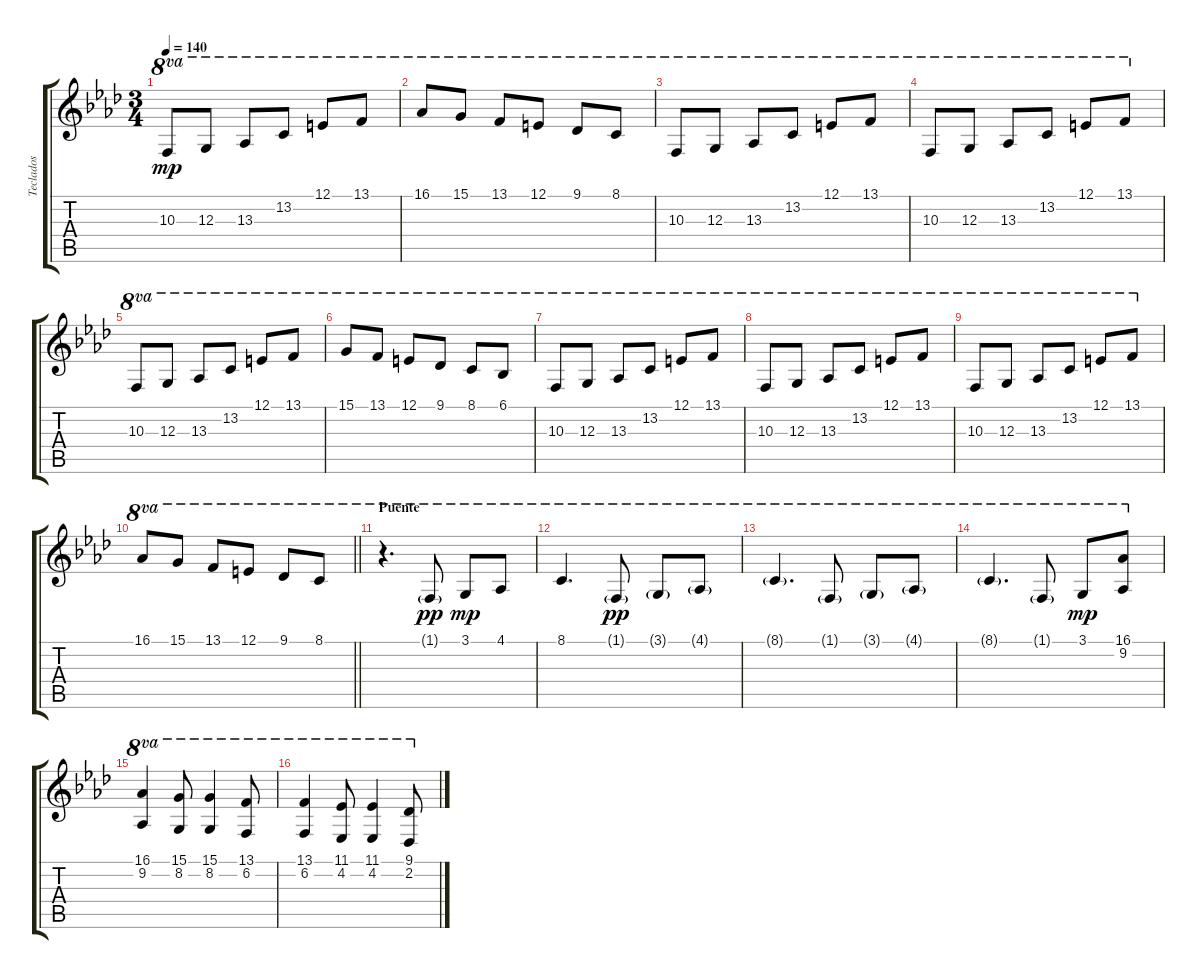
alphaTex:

\track ("Teclados" "Teclados") {instrument acousticgrandpiano bank 126}
\staff {score tabs}
\tuning (E4 B3 G3 D3 A2 E2) {hide}
\ts (3 4)
\tempo 140
\clef g2
\ks fminor
10.3.8{ot 8va dy mp} 12.3.8{ot 8va} 13.3.8{ot 8va} 13.2.8{ot 8va} 12.1.8{ot 8va} 13.1.8{ot 8va} |
16.1.8{ot 8va} 15.1.8{ot 8va} 13.1.8{ot 8va} 12.1.8{ot 8va} 9.1.8{ot 8va} 8.1.8{ot 8va} |
10.3.8{ot 8va} 12.3.8{ot 8va} 13.3.8{ot 8va} 13.2.8{ot 8va} 12.1.8{ot 8va} 13.1.8{ot 8va} |
10.3.8{ot 8va} 12.3.8{ot 8va} 13.3.8{ot 8va} 13.2.8{ot 8va} 12.1.8{ot 8va} 13.1.8{ot 8va} |
10.3.8{ot 8va} 12.3.8{ot 8va} 13.3.8{ot 8va} 13.2.8{ot 8va} 12.1.8{ot 8va} 13.1.8{ot 8va} |
15.1.8{ot 8va} 13.1.8{ot 8va} 12.1.8{ot 8va} 9.1.8{ot 8va} 8.1.8{ot 8va} 6.1.8{ot 8va} |
10.3.8{ot 8va} 12.3.8{ot 8va} 13.3.8{ot 8va} 13.2.8{ot 8va} 12.1.8{ot 8va} 13.1.8{ot 8va} |
10.3.8{ot 8va} 12.3.8{ot 8va} 13.3.8{ot 8va} 13.2.8{ot 8va} 12.1.8{ot 8va} 13.1.8{ot 8va} |
10.3.8{ot 8va} 12.3.8{ot 8va} 13.3.8{ot 8va} 13.2.8{ot 8va} 12.1.8{ot 8va} 13.1.8{ot 8va} |
\barLineRight lightlight
16.1.8{ot 8va} 15.1.8{ot 8va} 13.1.8{ot 8va} 12.1.8{ot 8va} 9.1.8{ot 8va} 8.1.8{ot 8va} |
\section ("" "Puente")
r.4{d ot 8va instrument acousticgrandpiano} 1.1{g}.8{ot 8va dy pp} 3.1.8{ot 8va dy mp} 4.1.8{ot 8va} |
8.1.4{d ot 8va} 1.1{g}.8{ot 8va dy pp} 3.1{g}.8{ot 8va} 4.1{g}.8{ot 8va} |
8.1{g}.4{d ot 8va} 1.1{g}.8{ot 8va} 3.1{g}.8{ot 8va} 4.1{g}.8{ot 8va} |
8.1{g}.4{d ot 8va} 1.1{g}.8{ot 8va} 3.1.8{ot 8va dy mp} (16.1 9.2).8{ot 8va} |
(16.1 9.2).4{ot 8va} (15.1 8.2).8{ot 8va} (15.1 8.2).4{ot 8va} (13.1 6.2).8{ot 8va} |
(13.1 6.2).4{ot 8va} (11.1 4.2).8{ot 8va} (11.1 4.2).4{ot 8va} (9.1 2.2).8{ot 8va}
